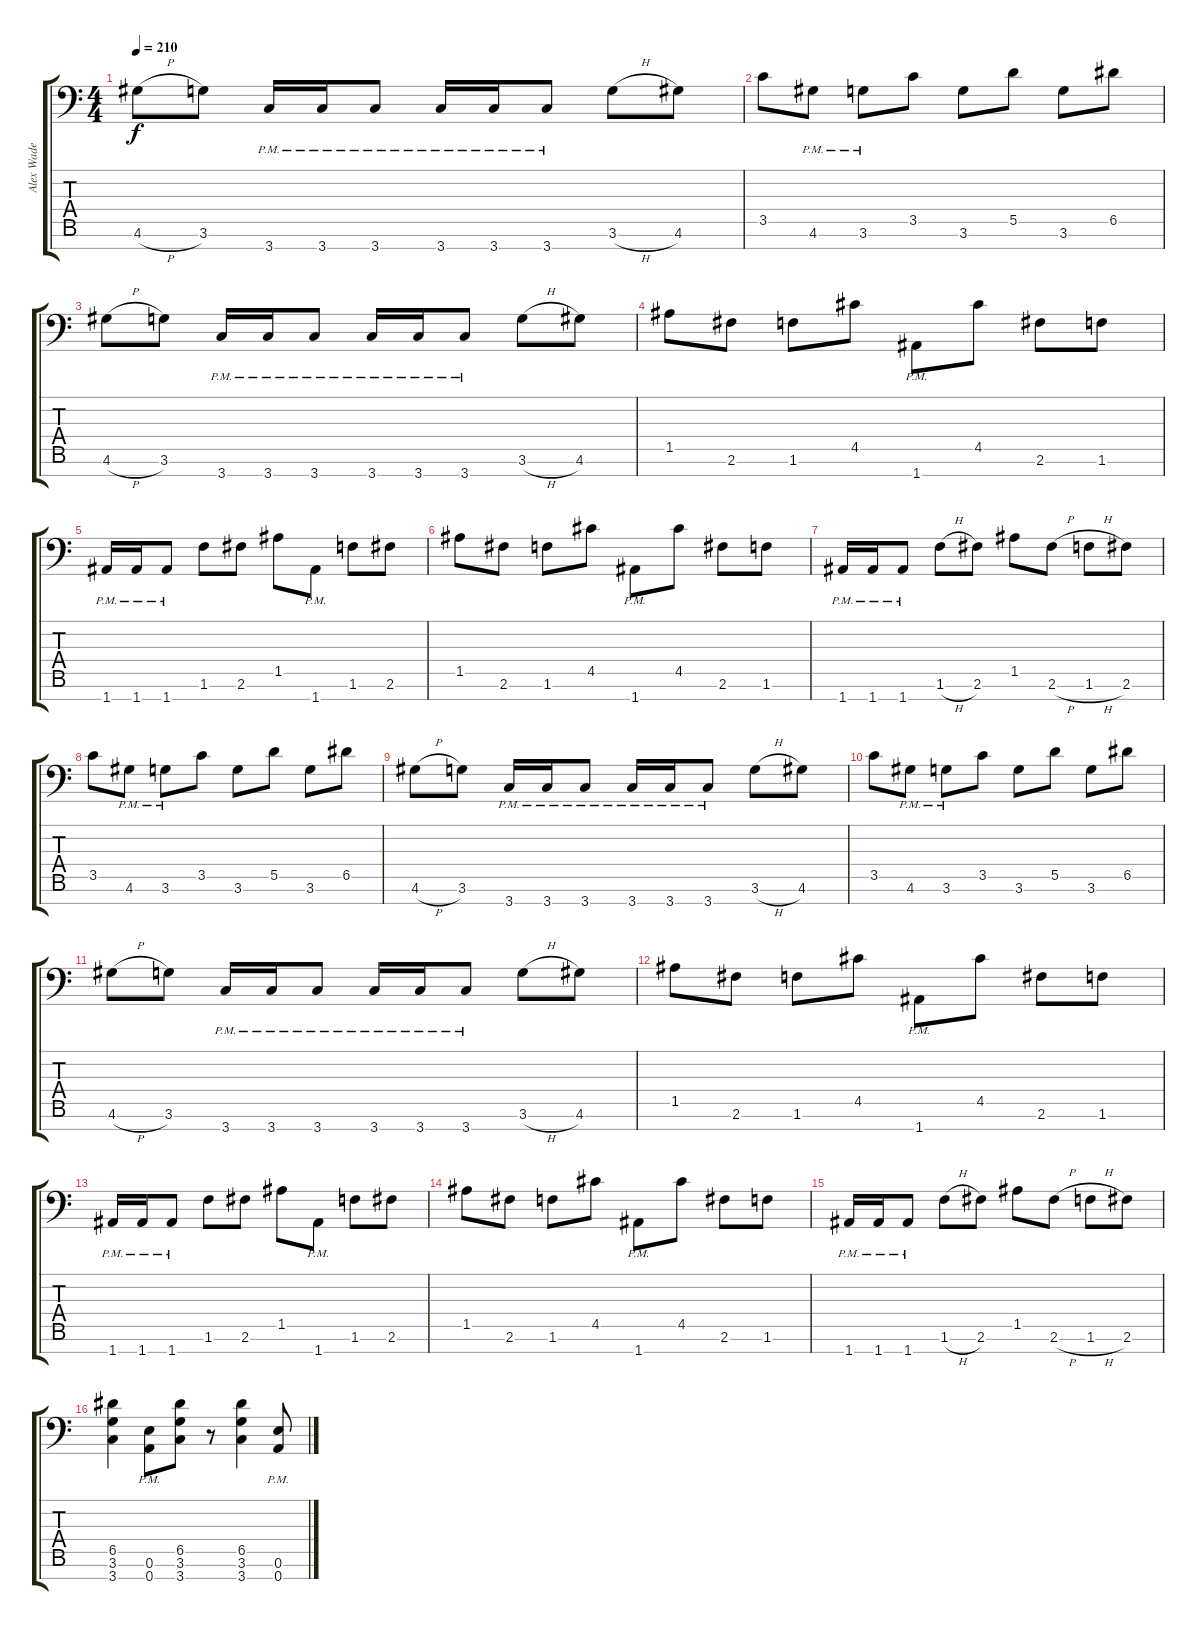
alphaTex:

\track ("Alex Wade (Guitar)" "Alex Wade ") {instrument distortionguitar}
\staff {score tabs}
\tuning (E4 B3 G3 D3 A2 E2 A1) {hide}
\ts (4 4)
\tempo 210
\clef f4
\ks c
4.6{h}.8{dy f} 3.6.8 3.7{pm}.16 3.7{pm}.16 3.7{pm}.8 3.7{pm}.16 3.7{pm}.16 3.7{pm}.8 3.6{h}.8 4.6.8 |
3.5.8 4.6{pm}.8 3.6{pm}.8 3.5.8 3.6.8 5.5.8 3.6.8 6.5.8 |
4.6{h}.8 3.6.8 3.7{pm}.16 3.7{pm}.16 3.7{pm}.8 3.7{pm}.16 3.7{pm}.16 3.7{pm}.8 3.6{h}.8 4.6.8 |
1.5.8 2.6.8 1.6.8 4.5.8 1.7{pm}.8 4.5.8 2.6.8 1.6.8 |
1.7{pm}.16 1.7{pm}.16 1.7{pm}.8 1.6.8 2.6.8 1.5.8 1.7{pm}.8 1.6.8 2.6.8 |
1.5.8 2.6.8 1.6.8 4.5.8 1.7{pm}.8 4.5.8 2.6.8 1.6.8 |
1.7{pm}.16 1.7{pm}.16 1.7{pm}.8 1.6{h}.8 2.6.8 1.5.8 2.6{h}.8 1.6{h}.8 2.6.8 |
3.5.8 4.6{pm}.8 3.6{pm}.8 3.5.8 3.6.8 5.5.8 3.6.8 6.5.8 |
4.6{h}.8 3.6.8 3.7{pm}.16 3.7{pm}.16 3.7{pm}.8 3.7{pm}.16 3.7{pm}.16 3.7{pm}.8 3.6{h}.8 4.6.8 |
3.5.8 4.6{pm}.8 3.6{pm}.8 3.5.8 3.6.8 5.5.8 3.6.8 6.5.8 |
4.6{h}.8 3.6.8 3.7{pm}.16 3.7{pm}.16 3.7{pm}.8 3.7{pm}.16 3.7{pm}.16 3.7{pm}.8 3.6{h}.8 4.6.8 |
1.5.8 2.6.8 1.6.8 4.5.8 1.7{pm}.8 4.5.8 2.6.8 1.6.8 |
1.7{pm}.16 1.7{pm}.16 1.7{pm}.8 1.6.8 2.6.8 1.5.8 1.7{pm}.8 1.6.8 2.6.8 |
1.5.8 2.6.8 1.6.8 4.5.8 1.7{pm}.8 4.5.8 2.6.8 1.6.8 |
1.7{pm}.16 1.7{pm}.16 1.7{pm}.8 1.6{h}.8 2.6.8 1.5.8 2.6{h}.8 1.6{h}.8 2.6.8 |
(6.5 3.6 3.7).4 (0.6{pm} 0.7{pm}).8 (6.5 3.6 3.7).8 r.8 (6.5 3.6 3.7).4 (0.6{pm} 0.7{pm}).8
